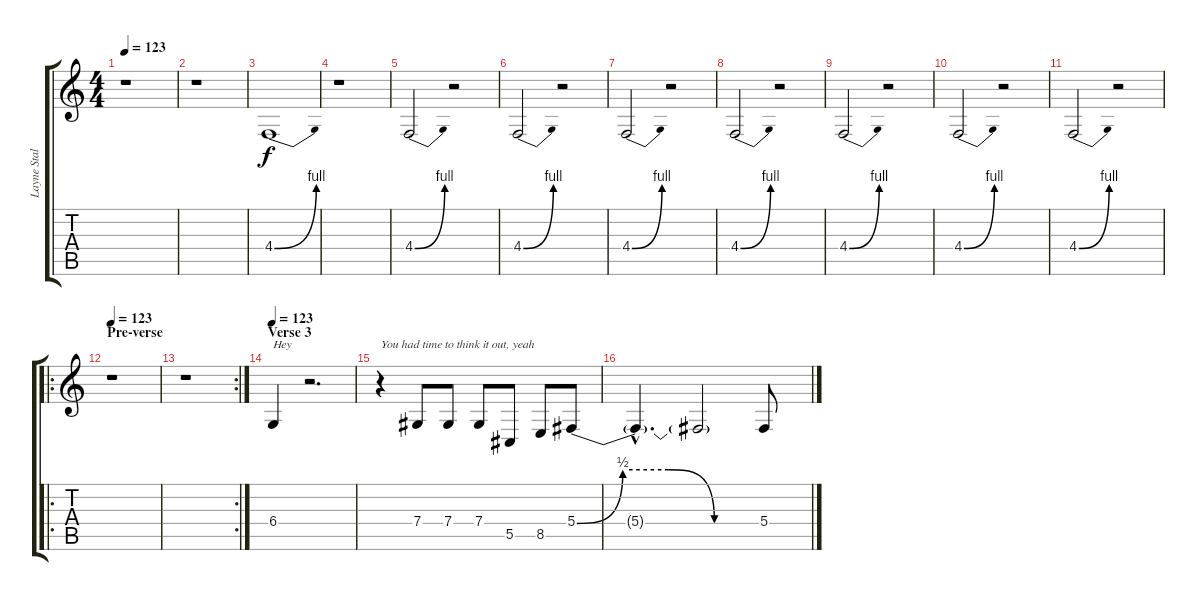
\track ("Layne Staley - Vocals" "Layne Stal") {instrument trumpet}
\staff {score tabs}
\tuning (Eb4 Bb3 Gb3 Db3 Ab2 Eb2) {hide}
\ts (4 4)
\tempo 123
\clef g2
\ks c
r.1{dy f} |
r.1 |
4.4{be (bend 0 0 60 4)}.1{volume 16 balance 12 instrument distortionguitar} |
r.1 |
4.4{be (bend 0 0 60 4)}.2 r.2 |
4.4{be (bend 0 0 60 4)}.2 r.2 |
4.4{be (bend 0 0 60 4)}.2 r.2 |
4.4{be (bend 0 0 60 4)}.2 r.2 |
4.4{be (bend 0 0 60 4)}.2 r.2 |
4.4{be (bend 0 0 60 4)}.2 r.2 |
4.4{be (bend 0 0 60 4)}.2 r.2 |
\ro
\section ("" "Pre-verse")
\tempo 123
r.1 |
\rc 2
r.1 |
\section ("" "Verse 3")
\tempo 123
6.4.4{txt "Hey" volume 16 balance 8 instrument trumpet} r.2{d} |
r.4{txt "You had time to think it out, yeah"} 7.4.8 7.4.8 7.4.8 5.5.8 8.5.8 5.4{be (custom 0 0 15 2 30 2 45 0 60 0)}.8 |
5.4{hac t}.4{d} 5.4{t}.2 5.4.8
